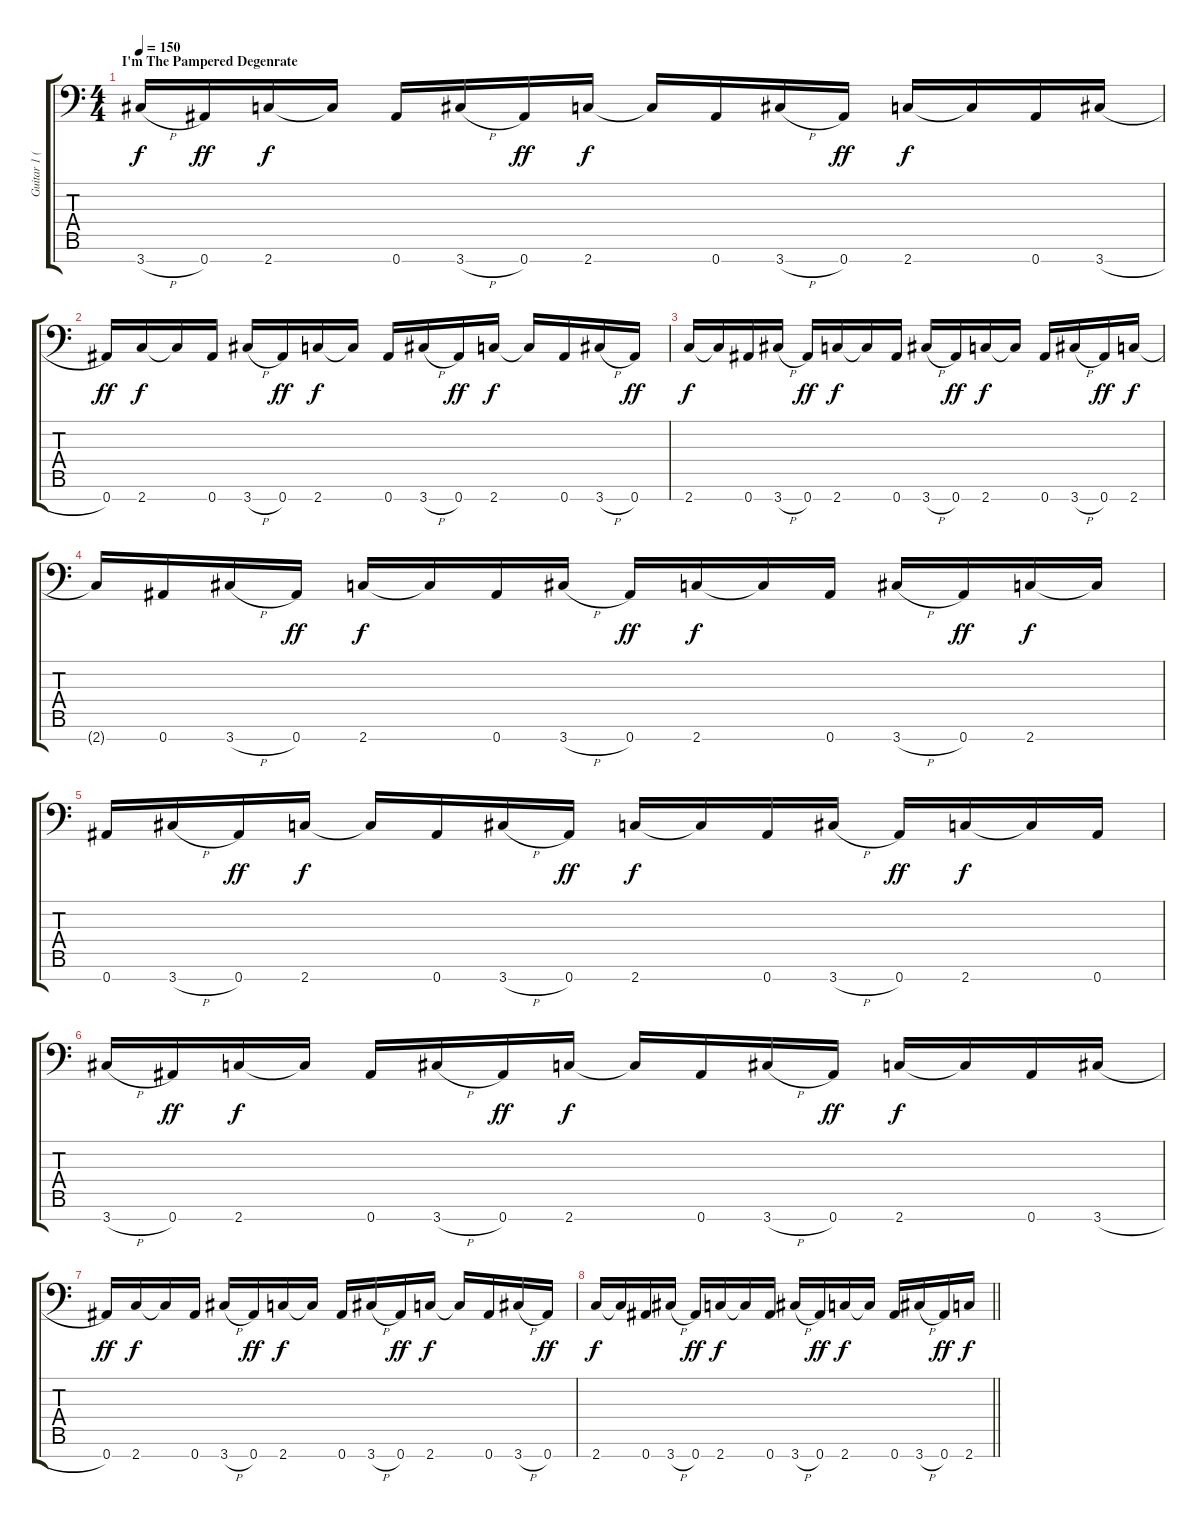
\track ("Guitar 1 (Fredrik Thordendal)" "Guitar 1 (") {instrument distortionguitar}
\staff {score tabs}
\tuning (Eb4 Bb3 Gb3 Db3 Ab2 Eb2 Bb1) {hide}
\ts (4 4)
\section ("" "I'm The Pampered Degenrate")
\tempo 150
\clef f4
\ks c
3.7{h}.16{dy f} 0.7.16{dy ff} 2.7.16{dy f} 2.7{t}.16 0.7.16 3.7{h}.16 0.7.16{dy ff} 2.7.16{dy f} 2.7{t}.16 0.7.16 3.7{h}.16 0.7.16{dy ff} 2.7.16{dy f} 2.7{t}.16 0.7.16 3.7{h}.16 |
0.7.16{dy ff} 2.7.16{dy f} 2.7{t}.16 0.7.16 3.7{h}.16 0.7.16{dy ff} 2.7.16{dy f} 2.7{t}.16 0.7.16 3.7{h}.16 0.7.16{dy ff} 2.7.16{dy f} 2.7{t}.16 0.7.16 3.7{h}.16 0.7.16{dy ff} |
2.7.16{dy f} 2.7{t}.16 0.7.16 3.7{h}.16 0.7.16{dy ff} 2.7.16{dy f} 2.7{t}.16 0.7.16 3.7{h}.16 0.7.16{dy ff} 2.7.16{dy f} 2.7{t}.16 0.7.16 3.7{h}.16 0.7.16{dy ff} 2.7.16{dy f} |
2.7{t}.16 0.7.16 3.7{h}.16 0.7.16{dy ff} 2.7.16{dy f} 2.7{t}.16 0.7.16 3.7{h}.16 0.7.16{dy ff} 2.7.16{dy f} 2.7{t}.16 0.7.16 3.7{h}.16 0.7.16{dy ff} 2.7.16{dy f} 2.7{t}.16 |
0.7.16 3.7{h}.16 0.7.16{dy ff} 2.7.16{dy f} 2.7{t}.16 0.7.16 3.7{h}.16 0.7.16{dy ff} 2.7.16{dy f} 2.7{t}.16 0.7.16 3.7{h}.16 0.7.16{dy ff} 2.7.16{dy f} 2.7{t}.16 0.7.16 |
3.7{h}.16 0.7.16{dy ff} 2.7.16{dy f} 2.7{t}.16 0.7.16 3.7{h}.16 0.7.16{dy ff} 2.7.16{dy f} 2.7{t}.16 0.7.16 3.7{h}.16 0.7.16{dy ff} 2.7.16{dy f} 2.7{t}.16 0.7.16 3.7{h}.16 |
0.7.16{dy ff} 2.7.16{dy f} 2.7{t}.16 0.7.16 3.7{h}.16 0.7.16{dy ff} 2.7.16{dy f} 2.7{t}.16 0.7.16 3.7{h}.16 0.7.16{dy ff} 2.7.16{dy f} 2.7{t}.16 0.7.16 3.7{h}.16 0.7.16{dy ff} |
\barLineRight lightlight
2.7.16{dy f} 2.7{t}.16 0.7.16 3.7{h}.16 0.7.16{dy ff} 2.7.16{dy f} 2.7{t}.16 0.7.16 3.7{h}.16 0.7.16{dy ff} 2.7.16{dy f} 2.7{t}.16 0.7.16 3.7{h}.16 0.7.16{dy ff} 2.7.16{dy f}
